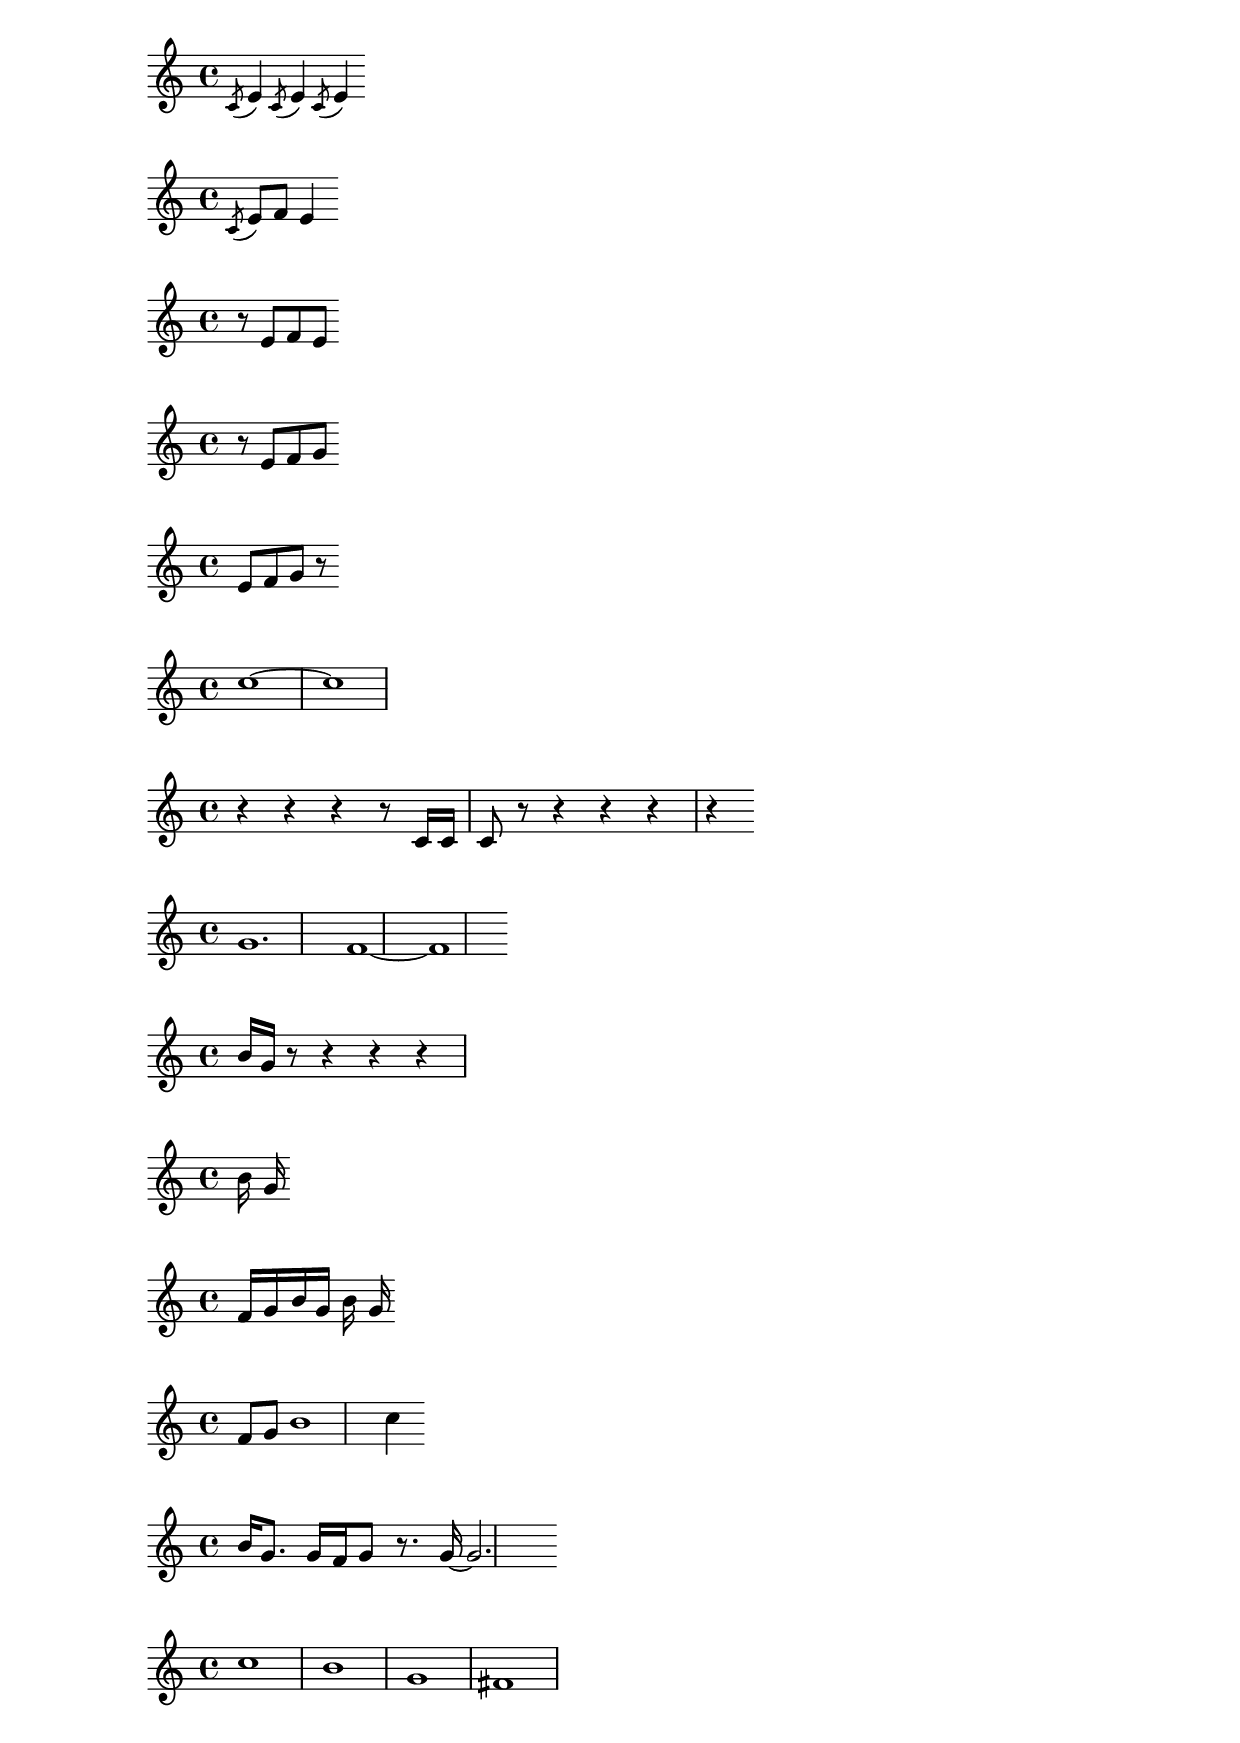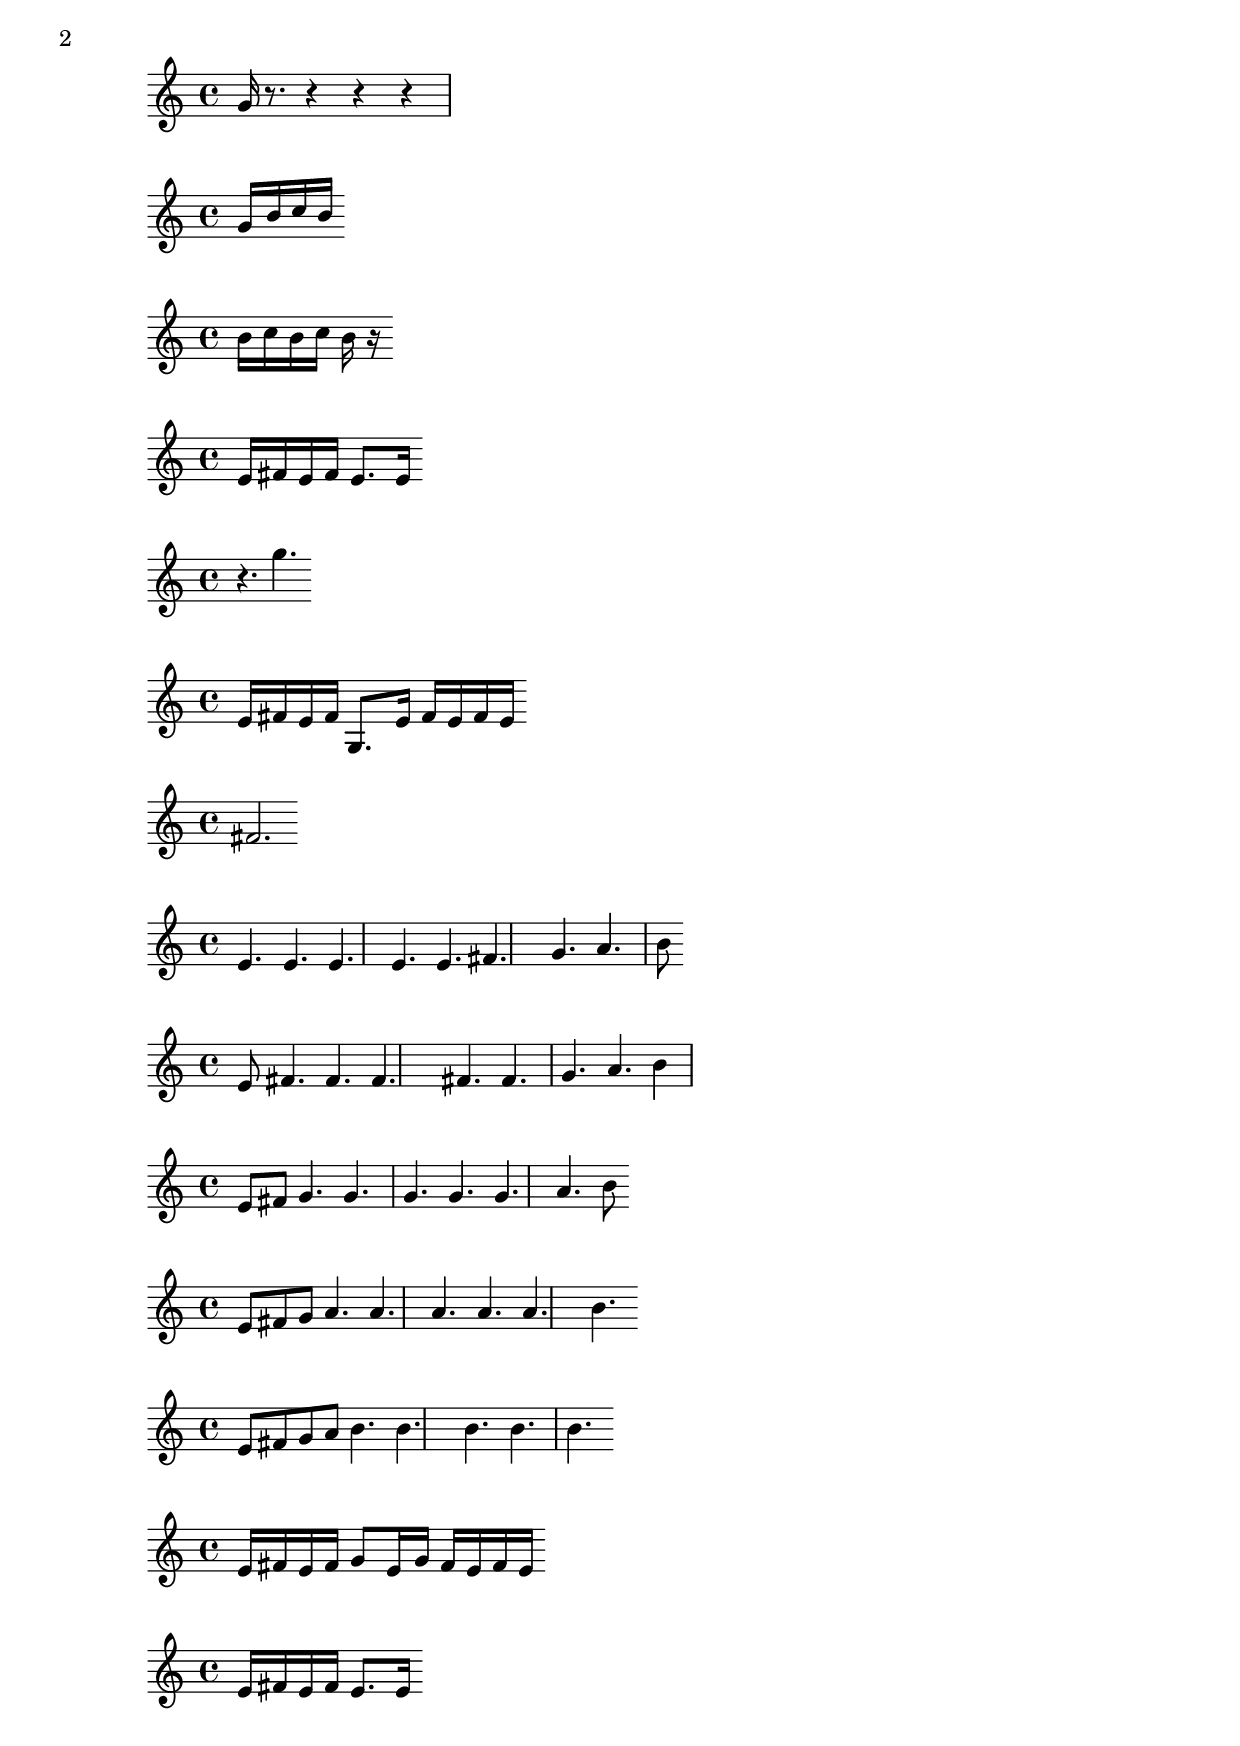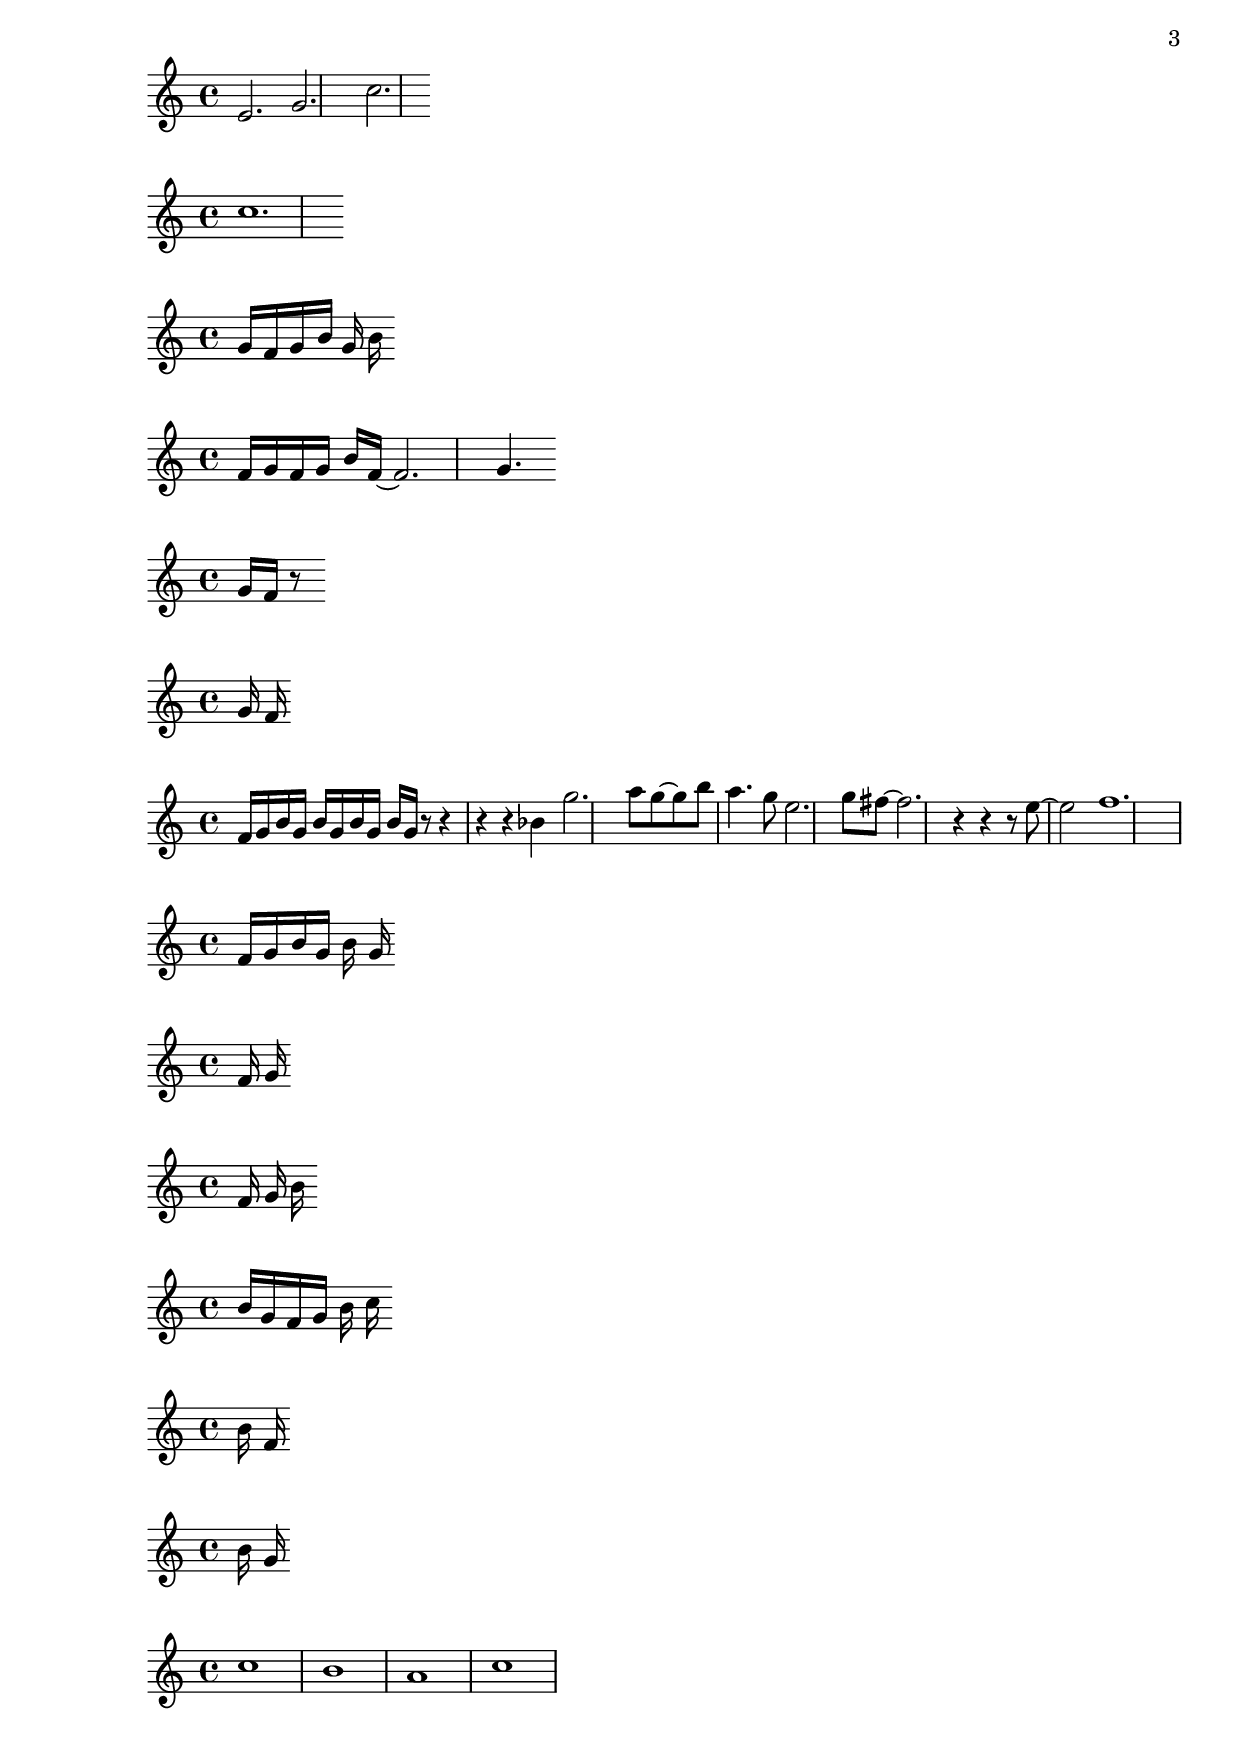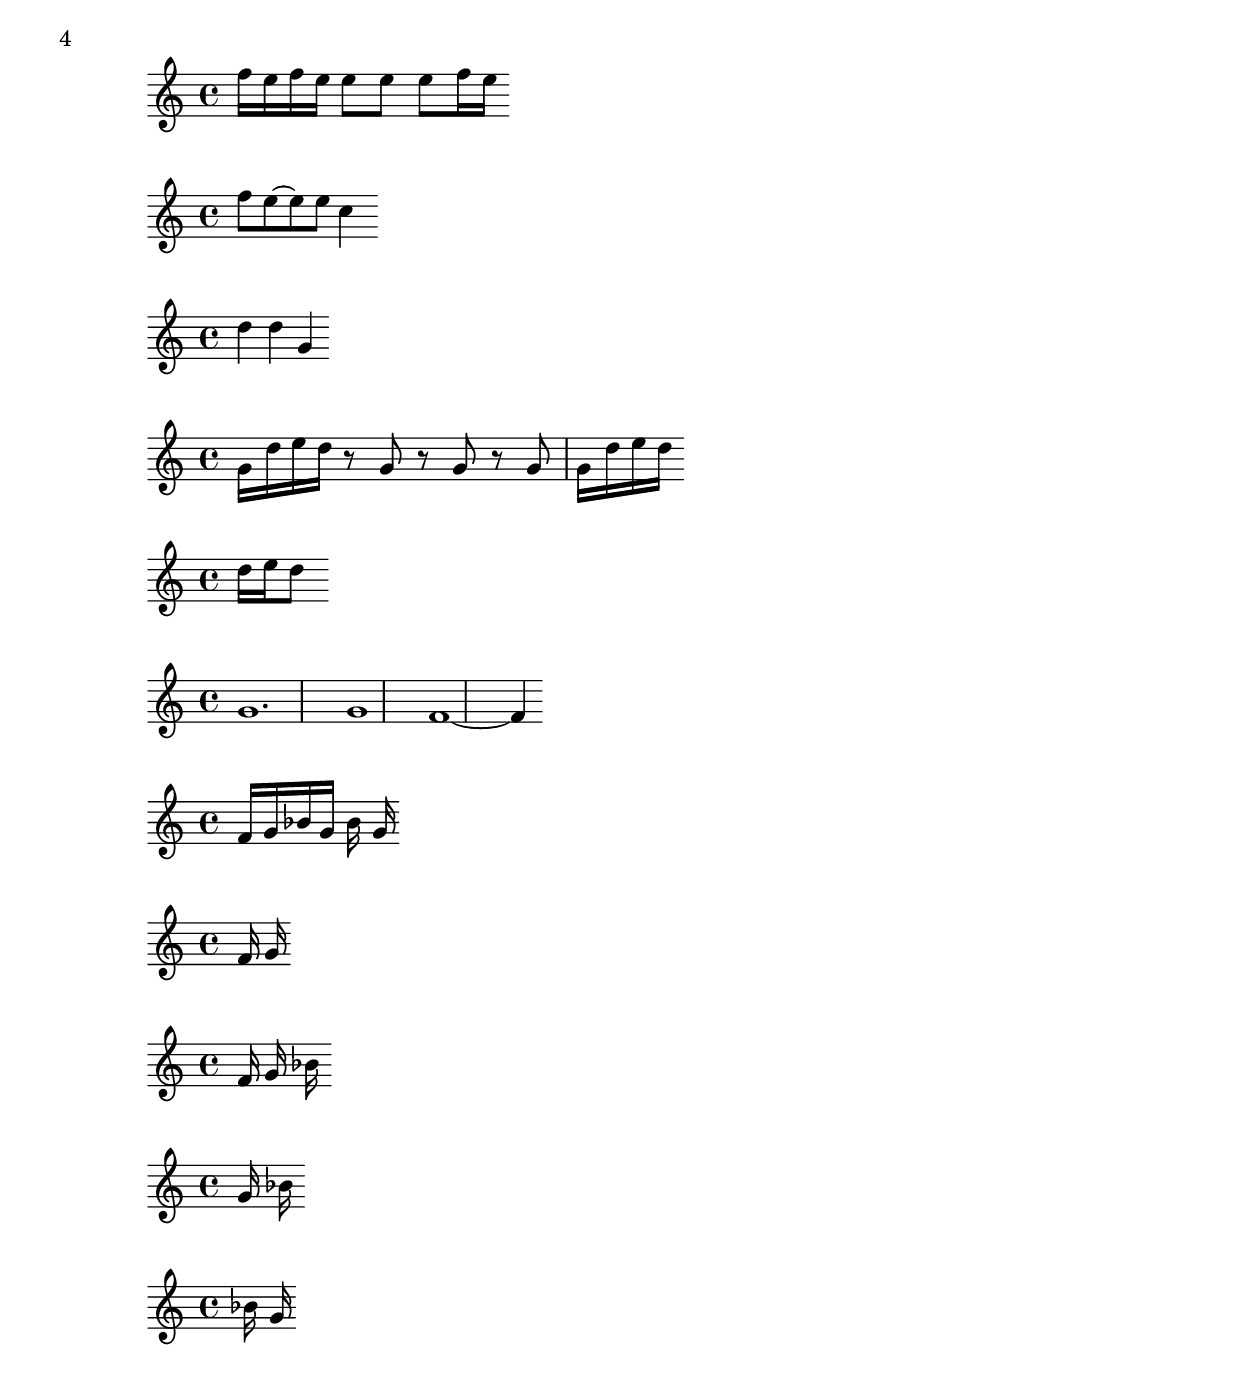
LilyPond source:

%1
\relative c' { \acciaccatura c8 e4 \acciaccatura c8 e4 \acciaccatura c8 e4 }

%2
\relative c' { \acciaccatura c8 e8 f8 e4 }

%3
\relative c' { r8 e8 f8 e8 }

%4
\relative c' { r8 e8 f8 g8 }

%5
\relative c' { e8 f8 g8 r8 }

%6
\relative c'' { c1~ c1 }

%7 
\relative c' { r4 r4 r4 r8 c16 c16 c8 r8 r4 r4 r4 r4 }

%8 
\relative c'' { g1. f1~ f1 }

%9 
\relative c'' { b16 g16 r8 r4 r4 r4 }

%10 
\relative c'' { b16 g16 }

%11
\relative c' { f16 g16 b16 g16 b16 g16 }

%12
\relative c' { f8 g8 b1 c4}

%13
\relative c'' { b16 g8. g16 f16 g8 r8. g16~ g2. }

%14
\relative c'' { c1 b1 g1 fis1 }

%15
\relative c'' { g16 r8. r4 r4 r4 }

%16
\relative c'' { g16 b16 c16 b16 }

%17
\relative c'' { b16 c16 b16 c16 b16 r16 }

%18
\relative c' { e16 fis16 e16 fis16 e8. e16 }

%19
\relative c'' { r4. g'4. }

%20
\relative c' { e16 fis16 e16 fis16 g,8. e'16 fis16 e16 fis16 e16 }

%21
\relative c' { fis2.}

%22
\relative c' { e4. e4. e4. e4. e4. fis4. g4. a4. b8 }

%23
\relative c' { e8 fis4. fis4. fis4. fis4. fis4. g4. a4. b4 }

%24
\relative c' { e8 fis8 g4. g4. g4. g4. g4. a4. b8 }

%25
\relative c' { e8 fis8 g8 a4. a4. a4. a4. a4. b4. }

%26
\relative c' { e8 fis8 g8 a8 b4. b4. b4. b4. b4. }

%27
\relative c' { e16 fis16 e16 fis16 g8 e16 g16 fis16 e16 fis16 e16}

%28
\relative c' { e16 fis16 e16 fis16 e8. e16 }

%29
\relative c' { e2. g2. c2. }

%30
\relative c' { c'1. }

%31
\relative c'' { g16 f16 g16 b16 g16 b16 }

%32
\relative c' { f16 g16 f16 g16 b16 f16~ f2. g4. }

%33
\relative c'' { g16 f16 r8 }

%34
\relative c'' { g16 f16 }

%35
\relative c' { f16 g16 b16 g16 b16 g16 b16 g16 b16 g16 r8 r4 r4 r4 bes4 g'2.
a8 g8~ g8 b8 a4. g8 e2. g8 fis8~ fis2. r4 r4 r8 e8~ e2 f1. }

%36
\relative c' { f16 g16 b16 g16 b16 g16 }

%37
\relative c' { f16 g16 }

%38
\relative c' { f16 g16 b16 }

%39
\relative c'' { b16 g16 f16 g16 b16 c16 }

%40
\relative c'' { b16 f16 }

%41
\relative c'' { b16 g16 }

%42
\relative c'' { c1 b1 a1 c1 }

%43
\relative c'' { f16 e16 f16 e16 e8 e8 e8 f16 e16 }

%44
\relative c'' { f8 e8~ e8 e8 c4 }

%45
\relative c'' { d4 d4 g='4 }

%46
\relative c'' { g16 d=''16 e16 d16 r8 g='8 r8 g8 r8 g8 g16 d=''16 e16 d16 }

%47
\relative c'' { d16 e16 d8 }

%48
\relative c'' { g1. g1 f1~ f4 }

%49
\relative c' { f16 g16 bes16 g16 bes16 g16 }

%50
\relative c' { f16 g16 }

%51
\relative c' { f16 g16 bes16 }

%52
\relative c'' { g16 bes16 }

%53
\relative c'' { bes16 g16 }
